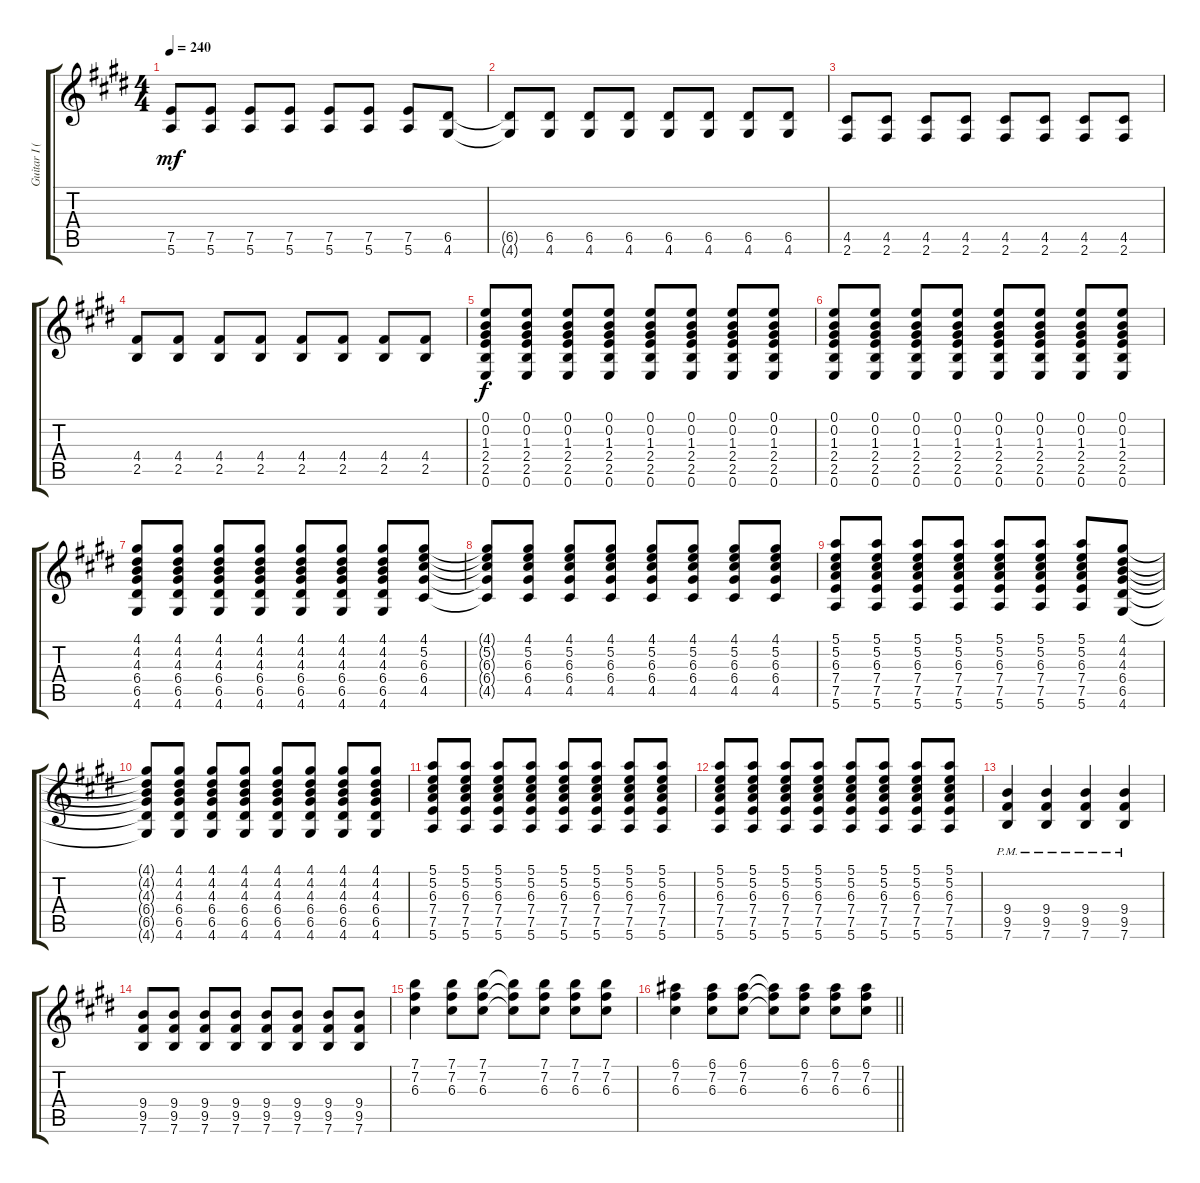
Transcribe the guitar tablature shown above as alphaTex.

\track ("Guitar I (Hirasawa Yui)" "Guitar I (") {instrument overdrivenguitar}
\staff {score tabs}
\tuning (E4 B3 G3 D3 A2 E2) {hide}
\ts (4 4)
\tempo 240
\clef g2
\ks e
(7.5 5.6).8{dy mf} (7.5 5.6).8 (7.5 5.6).8 (7.5 5.6).8 (7.5 5.6).8 (7.5 5.6).8 (7.5 5.6).8 (6.5 4.6).8 |
(6.5{t} 4.6{t}).8 (6.5 4.6).8 (6.5 4.6).8 (6.5 4.6).8 (6.5 4.6).8 (6.5 4.6).8 (6.5 4.6).8 (6.5 4.6).8 |
(4.5 2.6).8 (4.5 2.6).8 (4.5 2.6).8 (4.5 2.6).8 (4.5 2.6).8 (4.5 2.6).8 (4.5 2.6).8 (4.5 2.6).8 |
(4.4 2.5).8 (4.4 2.5).8 (4.4 2.5).8 (4.4 2.5).8 (4.4 2.5).8 (4.4 2.5).8 (4.4 2.5).8 (4.4 2.5).8 |
(0.1 0.2 1.3 2.4 2.5 0.6).8{dy f} (0.1 0.2 1.3 2.4 2.5 0.6).8 (0.1 0.2 1.3 2.4 2.5 0.6).8 (0.1 0.2 1.3 2.4 2.5 0.6).8 (0.1 0.2 1.3 2.4 2.5 0.6).8 (0.1 0.2 1.3 2.4 2.5 0.6).8 (0.1 0.2 1.3 2.4 2.5 0.6).8 (0.1 0.2 1.3 2.4 2.5 0.6).8 |
(0.1 0.2 1.3 2.4 2.5 0.6).8 (0.1 0.2 1.3 2.4 2.5 0.6).8 (0.1 0.2 1.3 2.4 2.5 0.6).8 (0.1 0.2 1.3 2.4 2.5 0.6).8 (0.1 0.2 1.3 2.4 2.5 0.6).8 (0.1 0.2 1.3 2.4 2.5 0.6).8 (0.1 0.2 1.3 2.4 2.5 0.6).8 (0.1 0.2 1.3 2.4 2.5 0.6).8 |
(4.1 4.2 4.3 6.4 6.5 4.6).8 (4.1 4.2 4.3 6.4 6.5 4.6).8 (4.1 4.2 4.3 6.4 6.5 4.6).8 (4.1 4.2 4.3 6.4 6.5 4.6).8 (4.1 4.2 4.3 6.4 6.5 4.6).8 (4.1 4.2 4.3 6.4 6.5 4.6).8 (4.1 4.2 4.3 6.4 6.5 4.6).8 (4.1 5.2 6.3 6.4 4.5).8 |
(4.1{t} 5.2{t} 6.3{t} 6.4{t} 4.5{t}).8 (4.1 5.2 6.3 6.4 4.5).8 (4.1 5.2 6.3 6.4 4.5).8 (4.1 5.2 6.3 6.4 4.5).8 (4.1 5.2 6.3 6.4 4.5).8 (4.1 5.2 6.3 6.4 4.5).8 (4.1 5.2 6.3 6.4 4.5).8 (4.1 5.2 6.3 6.4 4.5).8 |
(5.1 5.2 6.3 7.4 7.5 5.6).8 (5.1 5.2 6.3 7.4 7.5 5.6).8 (5.1 5.2 6.3 7.4 7.5 5.6).8 (5.1 5.2 6.3 7.4 7.5 5.6).8 (5.1 5.2 6.3 7.4 7.5 5.6).8 (5.1 5.2 6.3 7.4 7.5 5.6).8 (5.1 5.2 6.3 7.4 7.5 5.6).8 (4.1 4.2 4.3 6.4 6.5 4.6).8 |
(4.1{t} 4.2{t} 4.3{t} 6.4{t} 6.5{t} 4.6{t}).8 (4.1 4.2 4.3 6.4 6.5 4.6).8 (4.1 4.2 4.3 6.4 6.5 4.6).8 (4.1 4.2 4.3 6.4 6.5 4.6).8 (4.1 4.2 4.3 6.4 6.5 4.6).8 (4.1 4.2 4.3 6.4 6.5 4.6).8 (4.1 4.2 4.3 6.4 6.5 4.6).8 (4.1 4.2 4.3 6.4 6.5 4.6).8 |
(5.1 5.2 6.3 7.4 7.5 5.6).8 (5.1 5.2 6.3 7.4 7.5 5.6).8 (5.1 5.2 6.3 7.4 7.5 5.6).8 (5.1 5.2 6.3 7.4 7.5 5.6).8 (5.1 5.2 6.3 7.4 7.5 5.6).8 (5.1 5.2 6.3 7.4 7.5 5.6).8 (5.1 5.2 6.3 7.4 7.5 5.6).8 (5.1 5.2 6.3 7.4 7.5 5.6).8 |
(5.1 5.2 6.3 7.4 7.5 5.6).8 (5.1 5.2 6.3 7.4 7.5 5.6).8 (5.1 5.2 6.3 7.4 7.5 5.6).8 (5.1 5.2 6.3 7.4 7.5 5.6).8 (5.1 5.2 6.3 7.4 7.5 5.6).8 (5.1 5.2 6.3 7.4 7.5 5.6).8 (5.1 5.2 6.3 7.4 7.5 5.6).8 (5.1 5.2 6.3 7.4 7.5 5.6).8 |
(9.4{pm} 9.5{pm} 7.6{pm}).4 (9.4{pm} 9.5{pm} 7.6{pm}).4 (9.4{pm} 9.5{pm} 7.6{pm}).4 (9.4{pm} 9.5{pm} 7.6{pm}).4 |
(9.4 9.5 7.6).8 (9.4 9.5 7.6).8 (9.4 9.5 7.6).8 (9.4 9.5 7.6).8 (9.4 9.5 7.6).8 (9.4 9.5 7.6).8 (9.4 9.5 7.6).8 (9.4 9.5 7.6).8 |
(7.1 7.2 6.3).4 (7.1 7.2 6.3).8 (7.1 7.2 6.3).8 (7.1{t} 7.2{t} 6.3{t}).8 (7.1 7.2 6.3).8 (7.1 7.2 6.3).8 (7.1 7.2 6.3).8 |
\barLineRight lightlight
(6.1 7.2 6.3).4 (6.1 7.2 6.3).8 (6.1 7.2 6.3).8 (6.1{t} 7.2{t} 6.3{t}).8 (6.1 7.2 6.3).8 (6.1 7.2 6.3).8 (6.1 7.2 6.3).8
